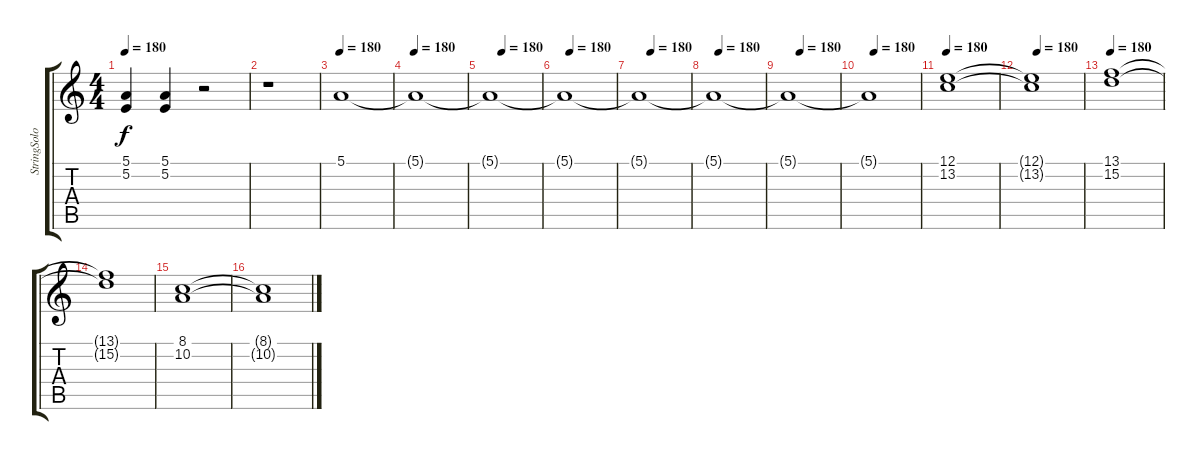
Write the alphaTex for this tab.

\track ("StringSolo" "StringSolo") {instrument stringensemble1}
\staff {score tabs}
\tuning (E4 B3 G3 D3 A2 E2) {hide}
\ts (4 4)
\tempo 180
\clef g2
\ks c
(5.1 5.2).4{dy f} (5.1 5.2).4 r.2 |
r.1 |
\tempo 180
5.1.1 |
\tempo 180
5.1{t}.1 |
\tempo (180 0.25)
5.1{t}.1 |
\tempo (180 0.125)
5.1{t}.1 |
\tempo (180 0.25)
5.1{t}.1 |
\tempo (180 0.125)
5.1{t}.1 |
\tempo (180 0.25)
5.1{t}.1 |
\tempo (180 0.125)
5.1{t}.1 |
\tempo 180
(12.1 13.2).1 |
\tempo (180 0.125)
(12.1{t} 13.2{t}).1 |
\tempo 180
(13.1 15.2).1 |
(13.1{t} 15.2{t}).1 |
(8.1 10.2).1 |
(8.1{t} 10.2{t}).1
